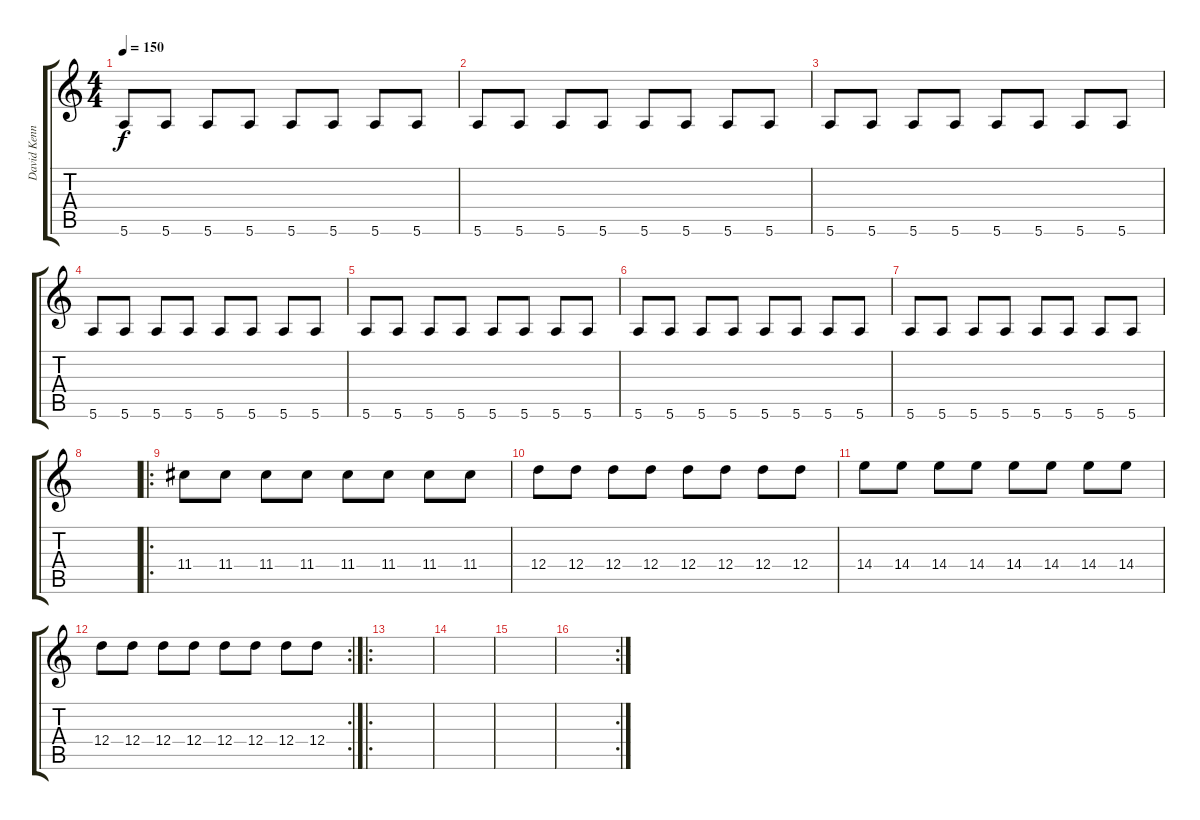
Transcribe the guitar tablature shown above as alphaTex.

\track ("David Kennedy" "David Kenn") {instrument distortionguitar}
\staff {score tabs}
\tuning (E4 B3 G3 D3 A2 E2) {hide}
\ts (4 4)
\tempo 150
\clef g2
\ks c
5.6.8{dy f} 5.6.8 5.6.8 5.6.8 5.6.8 5.6.8 5.6.8 5.6.8 |
5.6.8 5.6.8 5.6.8 5.6.8 5.6.8 5.6.8 5.6.8 5.6.8 |
5.6.8 5.6.8 5.6.8 5.6.8 5.6.8 5.6.8 5.6.8 5.6.8 |
5.6.8 5.6.8 5.6.8 5.6.8 5.6.8 5.6.8 5.6.8 5.6.8 |
5.6.8 5.6.8 5.6.8 5.6.8 5.6.8 5.6.8 5.6.8 5.6.8 |
5.6.8 5.6.8 5.6.8 5.6.8 5.6.8 5.6.8 5.6.8 5.6.8 |
5.6.8 5.6.8 5.6.8 5.6.8 5.6.8 5.6.8 5.6.8 5.6.8 |
|
\ro
11.4.8 11.4.8 11.4.8 11.4.8 11.4.8 11.4.8 11.4.8 11.4.8 |
12.4.8 12.4.8 12.4.8 12.4.8 12.4.8 12.4.8 12.4.8 12.4.8 |
14.4.8 14.4.8 14.4.8 14.4.8 14.4.8 14.4.8 14.4.8 14.4.8 |
\rc 2
12.4.8 12.4.8 12.4.8 12.4.8 12.4.8 12.4.8 12.4.8 12.4.8 |
\ro
|
|
|
\rc 2
